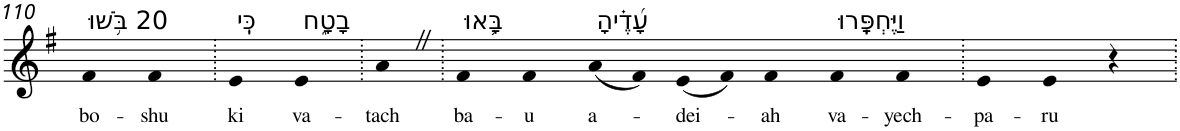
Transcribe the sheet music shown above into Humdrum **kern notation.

**kern	**text
*part1	*part1
*staff1	*staff1
*I"Piano	*
*I'Pno	*
!!LO:PB:g=z
*clefG2	*
*k[f#]	*
*G:	*
=110	=110
!LO:TX:a:t=20 בֹּ֥שׁוּ	!
!	!LO:LY:b
4f#	bo-
!	!LO:LY:b
4f#	-shu
=111.	=111.
!LO:TX:a:t=כִּֽי	!
!	!LO:LY:b
4e	ki
!LO:TX:a:t=בָטָ֑ח	!
!	!LO:LY:b
4e	va-
=112.	=112.
!	!LO:LY:b
4aZ	-tach
=113.	=113.
!LO:TX:a:t=בָּ֥אוּ	!
!	!LO:LY:b
4f#	ba-
!	!LO:LY:b
4f#	-u
!LO:TX:a:t=עָ֝דֶ֗יהָ	!
!	!LO:LY:b
(8a	a-
8f#)	.
!	!LO:LY:b
(8e	-dei-
8f#)	.
!	!LO:LY:b
4f#	-ah
!LO:TX:a:t=וַיֶּחְפָּֽרוּ	!
!	!LO:LY:b
4f#	va-
!	!LO:LY:b
4f#	-yech-
=114.	=114.
!	!LO:LY:b
4e	-pa-
!	!LO:LY:b
4e	-ru
4r	.
=.	=.
*-	*-
